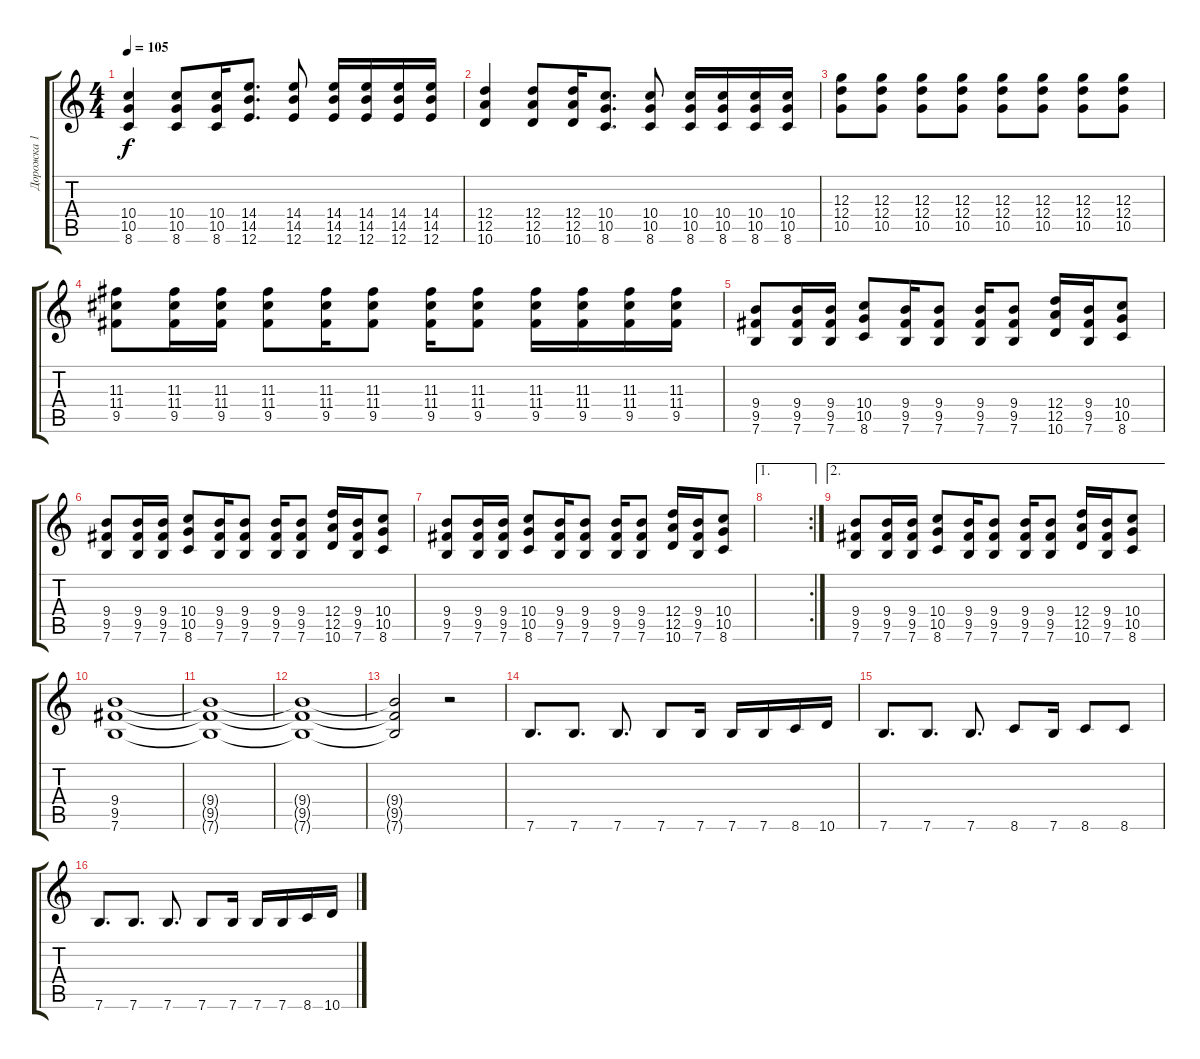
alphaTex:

\track ("Дорожка 1" "Дорожка 1") {instrument overdrivenguitar}
\staff {score tabs}
\tuning (E4 B3 G3 D3 A2 E2) {hide}
\ts (4 4)
\tempo 105
\clef g2
\ks c
(10.4 10.5 8.6).4{dy f} (10.4 10.5 8.6).8 (10.4 10.5 8.6).16 (14.4 14.5 12.6).8{d} (14.4 14.5 12.6).8 (14.4 14.5 12.6).16 (14.4 14.5 12.6).16 (14.4 14.5 12.6).16 (14.4 14.5 12.6).16 |
(12.4 12.5 10.6).4 (12.4 12.5 10.6).8 (12.4 12.5 10.6).16 (10.4 10.5 8.6).8{d} (10.4 10.5 8.6).8 (10.4 10.5 8.6).16 (10.4 10.5 8.6).16 (10.4 10.5 8.6).16 (10.4 10.5 8.6).16 |
(12.3 12.4 10.5).8 (12.3 12.4 10.5).8 (12.3 12.4 10.5).8 (12.3 12.4 10.5).8 (12.3 12.4 10.5).8 (12.3 12.4 10.5).8 (12.3 12.4 10.5).8 (12.3 12.4 10.5).8 |
(11.3 11.4 9.5).8 (11.3 11.4 9.5).16 (11.3 11.4 9.5).16 (11.3 11.4 9.5).8 (11.3 11.4 9.5).16 (11.3 11.4 9.5).8 (11.3 11.4 9.5).16 (11.3 11.4 9.5).8 (11.3 11.4 9.5).16 (11.3 11.4 9.5).16 (11.3 11.4 9.5).16 (11.3 11.4 9.5).16 |
(9.4 9.5 7.6).8 (9.4 9.5 7.6).16 (9.4 9.5 7.6).16 (10.4 10.5 8.6).8 (9.4 9.5 7.6).16 (9.4 9.5 7.6).8 (9.4 9.5 7.6).16 (9.4 9.5 7.6).8 (12.4 12.5 10.6).16 (9.4 9.5 7.6).16 (10.4 10.5 8.6).8 |
(9.4 9.5 7.6).8 (9.4 9.5 7.6).16 (9.4 9.5 7.6).16 (10.4 10.5 8.6).8 (9.4 9.5 7.6).16 (9.4 9.5 7.6).8 (9.4 9.5 7.6).16 (9.4 9.5 7.6).8 (12.4 12.5 10.6).16 (9.4 9.5 7.6).16 (10.4 10.5 8.6).8 |
(9.4 9.5 7.6).8 (9.4 9.5 7.6).16 (9.4 9.5 7.6).16 (10.4 10.5 8.6).8 (9.4 9.5 7.6).16 (9.4 9.5 7.6).8 (9.4 9.5 7.6).16 (9.4 9.5 7.6).8 (12.4 12.5 10.6).16 (9.4 9.5 7.6).16 (10.4 10.5 8.6).8 |
\ae 1
\rc 2
|
\ae 2
(9.4 9.5 7.6).8 (9.4 9.5 7.6).16 (9.4 9.5 7.6).16 (10.4 10.5 8.6).8 (9.4 9.5 7.6).16 (9.4 9.5 7.6).8 (9.4 9.5 7.6).16 (9.4 9.5 7.6).8 (12.4 12.5 10.6).16 (9.4 9.5 7.6).16 (10.4 10.5 8.6).8 |
(9.4 9.5 7.6).1 |
(9.4{t} 9.5{t} 7.6{t}).1 |
(9.4{t} 9.5{t} 7.6{t}).1 |
(9.4{t} 9.5{t} 7.6{t}).2 r.2 |
7.6.8{d} 7.6.8{d} 7.6.8{d} 7.6.8 7.6.16 7.6.16 7.6.16 8.6.16 10.6.16 |
7.6.8{d} 7.6.8{d} 7.6.8{d} 8.6.8 7.6.16 8.6.8 8.6.8 |
7.6.8{d} 7.6.8{d} 7.6.8{d} 7.6.8 7.6.16 7.6.16 7.6.16 8.6.16 10.6.16
